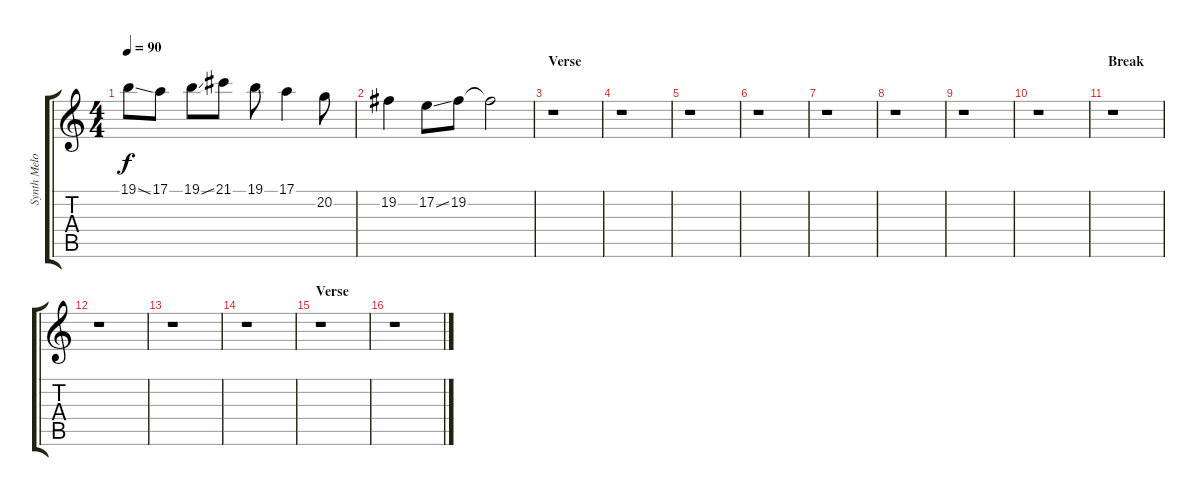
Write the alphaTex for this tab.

\track ("Synth Melody" "Synth Melo") {instrument lead2sawtooth}
\staff {score tabs}
\tuning (E4 B3 G3 D3 A2 E2) {hide}
\ts (4 4)
\tempo 90
\clef g2
\ks c
19.1{ss}.8{dy f} 17.1.8 19.1{ss}.8 21.1.8 19.1.8 17.1.4 20.2.8 |
19.2.4 17.2{ss}.8 19.2.8 19.2{t}.2 |
\section ("" "Verse")
r.1 |
r.1 |
r.1 |
r.1 |
r.1 |
r.1 |
r.1 |
r.1 |
\section ("" "Break")
r.1 |
r.1 |
r.1 |
r.1 |
\section ("" "Verse")
r.1 |
r.1
